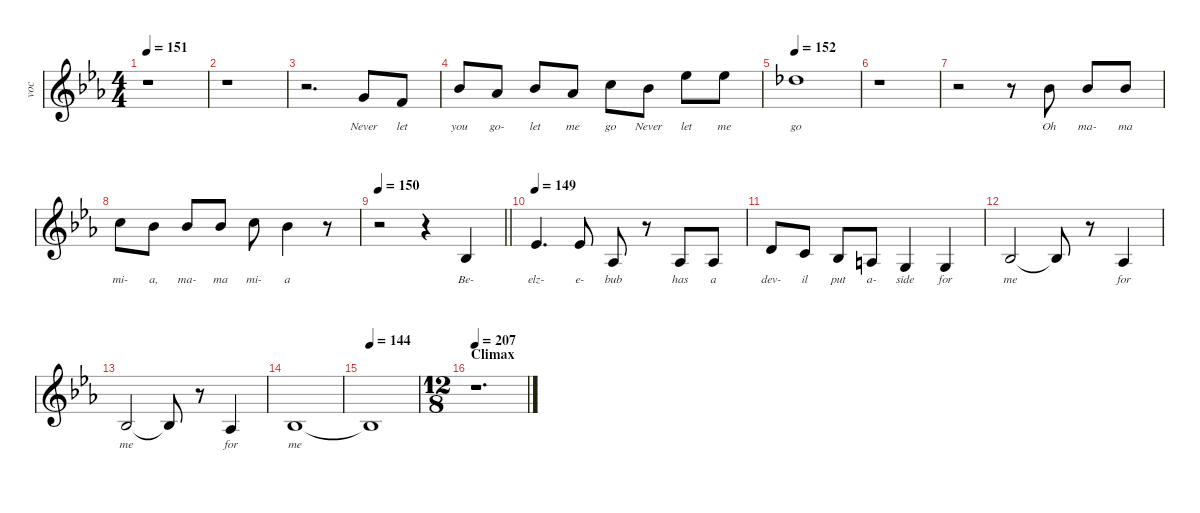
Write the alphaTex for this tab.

\defaultSystemsLayout 8
\hideDynamics
\bracketExtendMode nobrackets
\otherSystemsTrackNameOrientation horizontal
\track ("Voice" "voc") {defaultSystemsLayout 4 instrument flute}
\staff {score}
\tuning (E5 B4 G4 D4 A3 E3)
\ts (4 4)
\tempo 151
\clef g2
\ks eb
r.1{dy f beam Down} |
r.1{beam Down} |
r.2{d beam Down} 5.4{acc forcenatural}.8{lyrics (0 "Never") lyrics (1 "") lyrics (2 "") lyrics (3 "") lyrics (4 "") dy ff beam Up} 3.4{acc forcenatural}.8{lyrics (0 "let") lyrics (1 "") lyrics (2 "") lyrics (3 "") lyrics (4 "") beam Up} |
8.4{acc b}.8{lyrics (0 "you") lyrics (1 "") lyrics (2 "") lyrics (3 "") lyrics (4 "") dy f beam Up} 6.4{acc b}.8{lyrics (0 "go-") lyrics (1 "") lyrics (2 "") lyrics (3 "") lyrics (4 "") beam Up} 8.4{acc b}.8{lyrics (0 "let") lyrics (1 "") lyrics (2 "") lyrics (3 "") lyrics (4 "") beam Up} 6.4{acc b}.8{lyrics (0 "me") lyrics (1 "") lyrics (2 "") lyrics (3 "") lyrics (4 "") beam Up} 10.4{acc forcenatural}.8{lyrics (0 "go") lyrics (1 "") lyrics (2 "") lyrics (3 "") lyrics (4 "") beam Down} 8.4{acc b}.8{lyrics (0 "Never") lyrics (1 "") lyrics (2 "") lyrics (3 "") lyrics (4 "") beam Down} 8.3{acc b}.8{lyrics (0 "let") lyrics (1 "") lyrics (2 "") lyrics (3 "") lyrics (4 "") beam Down} 8.3{acc b}.8{lyrics (0 "me") lyrics (1 "") lyrics (2 "") lyrics (3 "") lyrics (4 "") dy ff beam Down} |
\tempo 152
6.3{acc b}.1{lyrics (0 "go") lyrics (1 "") lyrics (2 "") lyrics (3 "") lyrics (4 "") beam Down} |
r.1{beam Down} |
r.2{beam Down} r.8{beam Down} 3.3{acc b}.8{lyrics (0 "Oh") lyrics (1 "") lyrics (2 "") lyrics (3 "") lyrics (4 "") dy f beam Down} 3.3{acc b}.8{lyrics (0 "ma-") lyrics (1 "") lyrics (2 "") lyrics (3 "") lyrics (4 "") beam Up} 3.3{acc b}.8{lyrics (0 "ma") lyrics (1 "") lyrics (2 "") lyrics (3 "") lyrics (4 "") beam Up} |
5.3{acc forcenatural}.8{lyrics (0 "mi-") lyrics (1 "") lyrics (2 "") lyrics (3 "") lyrics (4 "") beam Down} 3.3{acc b}.8{lyrics (0 "a,") lyrics (1 "") lyrics (2 "") lyrics (3 "") lyrics (4 "") beam Down} 3.3{acc b}.8{lyrics (0 "ma-") lyrics (1 "") lyrics (2 "") lyrics (3 "") lyrics (4 "") beam Up} 3.3{acc b}.8{lyrics (0 "ma") lyrics (1 "") lyrics (2 "") lyrics (3 "") lyrics (4 "") beam Up} 5.3{acc forcenatural}.8{lyrics (0 "mi-") lyrics (1 "") lyrics (2 "") lyrics (3 "") lyrics (4 "") beam Down} 3.3{acc b}.4{lyrics (0 "a") lyrics (1 "") lyrics (2 "") lyrics (3 "") lyrics (4 "") beam Down} r.8{beam Down} |
\tempo 150
\barLineRight lightlight
r.2{beam Down} r.4{beam Down} 1.5{acc b}.4{lyrics (0 "Be-") lyrics (1 "") lyrics (2 "") lyrics (3 "") lyrics (4 "") beam Up} |
\tempo 149
1.4{acc b}.4{d lyrics (0 "elz-") lyrics (1 "") lyrics (2 "") lyrics (3 "") lyrics (4 "") beam Up} 1.4{acc b}.8{lyrics (0 "e-") lyrics (1 "") lyrics (2 "") lyrics (3 "") lyrics (4 "") beam Up} 4.6{acc b}.8{lyrics (0 "bub") lyrics (1 "") lyrics (2 "") lyrics (3 "") lyrics (4 "") beam Up} r.8{beam Up} 4.6{acc b}.8{lyrics (0 "has") lyrics (1 "") lyrics (2 "") lyrics (3 "") lyrics (4 "") beam Up} 4.6{acc b}.8{lyrics (0 "a") lyrics (1 "") lyrics (2 "") lyrics (3 "") lyrics (4 "") beam Up} |
0.4{acc forcenatural}.8{lyrics (0 "dev-") lyrics (1 "") lyrics (2 "") lyrics (3 "") lyrics (4 "") beam Up} 3.5{acc forcenatural}.8{lyrics (0 "il") lyrics (1 "") lyrics (2 "") lyrics (3 "") lyrics (4 "") beam Up} 1.5{acc b}.8{lyrics (0 "put") lyrics (1 "") lyrics (2 "") lyrics (3 "") lyrics (4 "") beam Up} 0.5{acc forcenatural}.8{lyrics (0 "a-") lyrics (1 "") lyrics (2 "") lyrics (3 "") lyrics (4 "") beam Up} 3.6{acc forcenatural}.4{lyrics (0 "side") lyrics (1 "") lyrics (2 "") lyrics (3 "") lyrics (4 "") beam Up} 3.6{acc forcenatural}.4{lyrics (0 "for") lyrics (1 "") lyrics (2 "") lyrics (3 "") lyrics (4 "") beam Up} |
1.5{acc b}.2{lyrics (0 "me") lyrics (1 "") lyrics (2 "") lyrics (3 "") lyrics (4 "") beam Up} 1.5{t acc b}.8{beam Up} r.8{beam Up} 4.6{acc b}.4{lyrics (0 "for") lyrics (1 "") lyrics (2 "") lyrics (3 "") lyrics (4 "") beam Up} |
1.5{acc b}.2{lyrics (0 "me") lyrics (1 "") lyrics (2 "") lyrics (3 "") lyrics (4 "") beam Up} 1.5{t acc b}.8{beam Up} r.8{beam Up} 4.6{acc b}.4{lyrics (0 "for") lyrics (1 "") lyrics (2 "") lyrics (3 "") lyrics (4 "") beam Up} |
6.6{acc b}.1{lyrics (0 "me") lyrics (1 "") lyrics (2 "") lyrics (3 "") lyrics (4 "") beam Up} |
\tempo 144
6.6{t acc b}.1{beam Up} |
\ts (12 8)
\section ("" "Climax")
\tempo 207
r.1{d beam Down}
